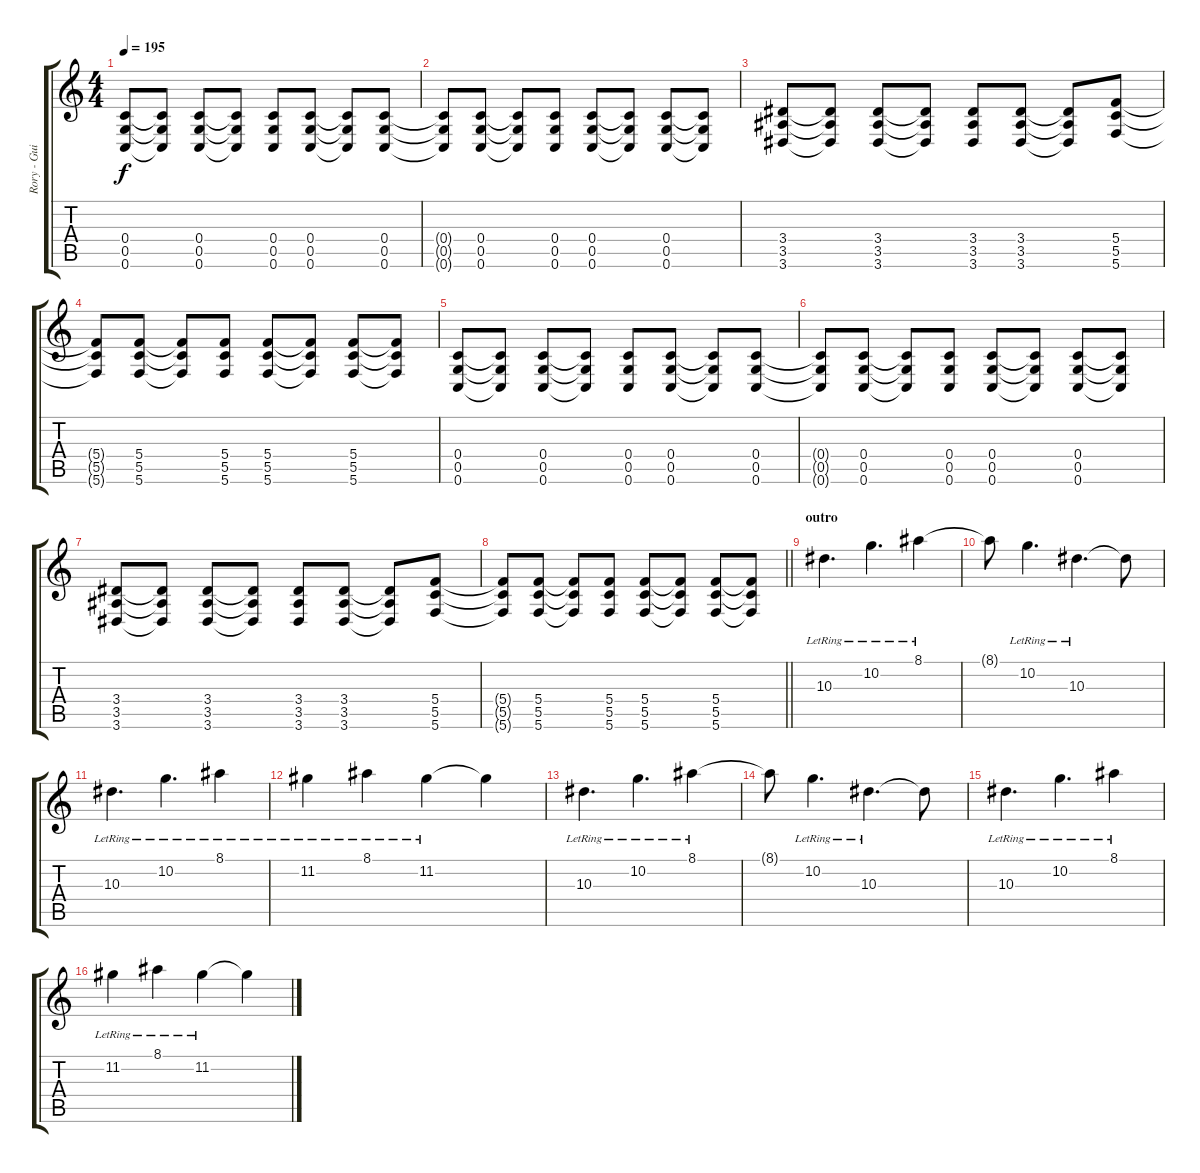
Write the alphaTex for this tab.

\track ("Rory - Guitar" "Rory - Gui") {instrument distortionguitar}
\staff {score tabs}
\tuning (D4 A3 F3 C3 G2 C2) {hide}
\ts (4 4)
\tempo 195
\clef g2
\ks c
(0.4 0.5 0.6).8{dy f} (0.4{t} 0.5{t} 0.6{t}).8 (0.4 0.5 0.6).8 (0.4{t} 0.5{t} 0.6{t}).8 (0.4 0.5 0.6).8 (0.4 0.5 0.6).8 (0.4{t} 0.5{t} 0.6{t}).8 (0.4 0.5 0.6).8 |
(0.4{t} 0.5{t} 0.6{t}).8 (0.4 0.5 0.6).8 (0.4{t} 0.5{t} 0.6{t}).8 (0.4 0.5 0.6).8 (0.4 0.5 0.6).8 (0.4{t} 0.5{t} 0.6{t}).8 (0.4 0.5 0.6).8 (0.4{t} 0.5{t} 0.6{t}).8 |
(3.4 3.5 3.6).8 (3.4{t} 3.5{t} 3.6{t}).8 (3.4 3.5 3.6).8 (3.4{t} 3.5{t} 3.6{t}).8 (3.4 3.5 3.6).8 (3.4 3.5 3.6).8 (3.4{t} 3.5{t} 3.6{t}).8 (5.4 5.5 5.6).8 |
(5.4{t} 5.5{t} 5.6{t}).8 (5.4 5.5 5.6).8 (5.4{t} 5.5{t} 5.6{t}).8 (5.4 5.5 5.6).8 (5.4 5.5 5.6).8 (5.4{t} 5.5{t} 5.6{t}).8 (5.4 5.5 5.6).8 (5.4{t} 5.5{t} 5.6{t}).8 |
(0.4 0.5 0.6).8 (0.4{t} 0.5{t} 0.6{t}).8 (0.4 0.5 0.6).8 (0.4{t} 0.5{t} 0.6{t}).8 (0.4 0.5 0.6).8 (0.4 0.5 0.6).8 (0.4{t} 0.5{t} 0.6{t}).8 (0.4 0.5 0.6).8 |
(0.4{t} 0.5{t} 0.6{t}).8 (0.4 0.5 0.6).8 (0.4{t} 0.5{t} 0.6{t}).8 (0.4 0.5 0.6).8 (0.4 0.5 0.6).8 (0.4{t} 0.5{t} 0.6{t}).8 (0.4 0.5 0.6).8 (0.4{t} 0.5{t} 0.6{t}).8 |
(3.4 3.5 3.6).8 (3.4{t} 3.5{t} 3.6{t}).8 (3.4 3.5 3.6).8 (3.4{t} 3.5{t} 3.6{t}).8 (3.4 3.5 3.6).8 (3.4 3.5 3.6).8 (3.4{t} 3.5{t} 3.6{t}).8 (5.4 5.5 5.6).8 |
\barLineRight lightlight
(5.4{t} 5.5{t} 5.6{t}).8 (5.4 5.5 5.6).8 (5.4{t} 5.5{t} 5.6{t}).8 (5.4 5.5 5.6).8 (5.4 5.5 5.6).8 (5.4{t} 5.5{t} 5.6{t}).8 (5.4 5.5 5.6).8 (5.4{t} 5.5{t} 5.6{t}).8{instrument electricguitarjazz} |
\section ("" "outro")
10.3{lr}.4{d} 10.2{lr}.4{d} 8.1{lr}.4 |
8.1{t}.8 10.2{lr}.4{d} 10.3{lr}.4{d} 10.3{t}.8 |
10.3{lr}.4{d} 10.2{lr}.4{d} 8.1{lr}.4 |
11.2{lr}.4 8.1{lr}.4 11.2{lr}.4 11.2{t}.4 |
10.3{lr}.4{d} 10.2{lr}.4{d} 8.1{lr}.4 |
8.1{t}.8 10.2{lr}.4{d} 10.3{lr}.4{d} 10.3{t}.8 |
10.3{lr}.4{d} 10.2{lr}.4{d} 8.1{lr}.4 |
11.2{lr}.4 8.1{lr}.4 11.2{lr}.4 11.2{t}.4
